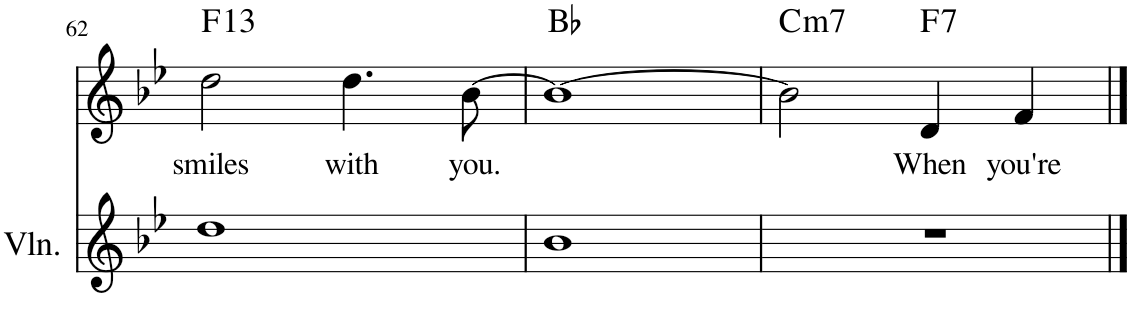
**kern	**kern	**text	**harte
*part2	*part1	*part1	*part1
*staff2	*staff1	*staff1	*
*I"Violin	*I"Piano	*	*
*I'Vln.	*I'Pno	*	*
!!LO:PB:g=z
*clefG2	*clefG2	*	*
*k[b-e-]	*k[b-e-]	*	*
*B-:	*B-:	*	*
*M4/4	*M4/4	*	*
=62	=62	=62	=62
!	!	!LO:LY:b	!LO:H:kt=13
1dd	2dd\	smiles	F:9(11,13)
!	!	!LO:LY:b	!
.	4.dd\	with	.
!	!	!LO:LY:b	!
.	[8b-\	you.	.
=63	=63	=63	=63
1b-	1b-_	.	Bb:maj
=64	=64	=64	=64
!	!	!	!LO:H:kt=m7
1r	2b-\]	.	C:min7
!	!	!LO:LY:b	!LO:H:kt=7
.	4d/	When	F:7
!	!	!LO:LY:b	!
.	4f/	you're	.
==	==	==	==
*-	*-	*-	*-
